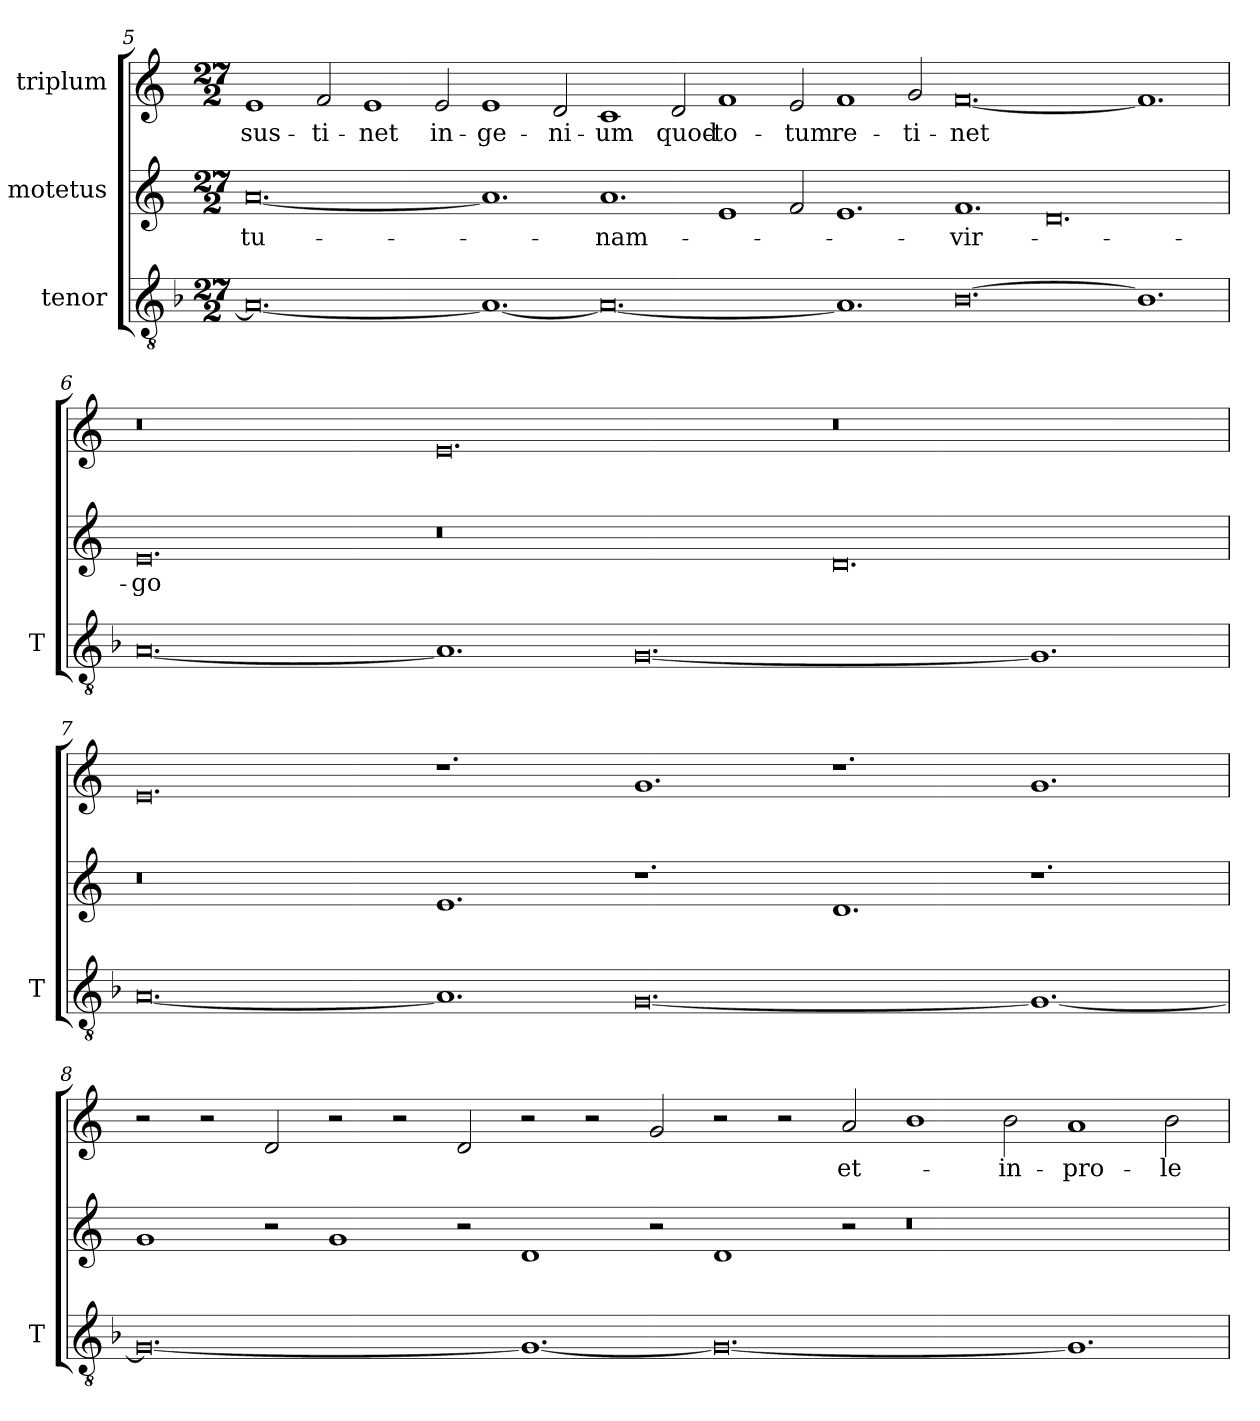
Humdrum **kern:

**kern	**kern	**text	**kern	**text
*part3	*part2	*part2	*part1	*part1
*staff3	*staff2	*staff2	*staff1	*staff1
*I"tenor	*I"motetus	*	*I"triplum	*
*I'T	*	*	*	*
*clefGv2	*clefG2	*	*clefG2	*
*k[b-]	*k[]	*	*k[]	*
*F:	*C:	*	*C:	*
*M27/2	*M27/2	*	*M27/2	*
=5	=5	=5	=5	=5
0.A/_	[0.a/	tu-	1e/	sus-
.	.	.	2f/	-ti-
.	.	.	1e/	-net
.	.	.	2e/	in-
1.A/_	1.a/]	.	1e/	-ge-
.	.	.	2d/	-ni-
0.A/_	1.a/	nam-	1c/	-um
.	.	.	2d/	quod-
.	1e/	.	1f/	to-
.	2f/	.	2e/	-tum
1.A/]	1.e/	.	1f/	re-
.	.	.	2g/	-ti-
[0.B-\	1.f/	vir-	[0.f/	-net
.	0.d/	.	.	.
1.B-\]	.	.	1.f/]	.
=6	=6	=6	=6	=6
[0.A/	0.e/	-go	0.r	.
1.A/]	0.r	.	0.e/	.
[0.G/	.	.	.	.
.	0.d/	.	0.r	.
1.G/]	.	.	.	.
=7	=7	=7	=7	=7
[0.A/	0.r	.	0.e/	.
1.A/]	1.e/	.	1.r	.
[0.G/	1.r	.	1.g/	.
.	1.d/	.	1.r	.
1.G/_	1.r	.	1.g/	.
=8	=8	=8	=8	=8
0.G/_	1g/	.	2r	.
.	.	.	2r	.
.	2r	.	2d/	.
.	1g/	.	2r	.
.	.	.	2r	.
.	2r	.	2d/	.
1.G/_	1d/	.	2r	.
.	.	.	2r	.
.	2r	.	2g/	.
0.G/_	1d/	.	2r	.
.	.	.	2r	.
.	2r	.	2a/	et-
.	0.r	.	1b\	.
.	.	.	2b\	in-
1.G/]	.	.	1a/	pro-
.	.	.	2b\	-le
=	=	=	=	=
*-	*-	*-	*-	*-
